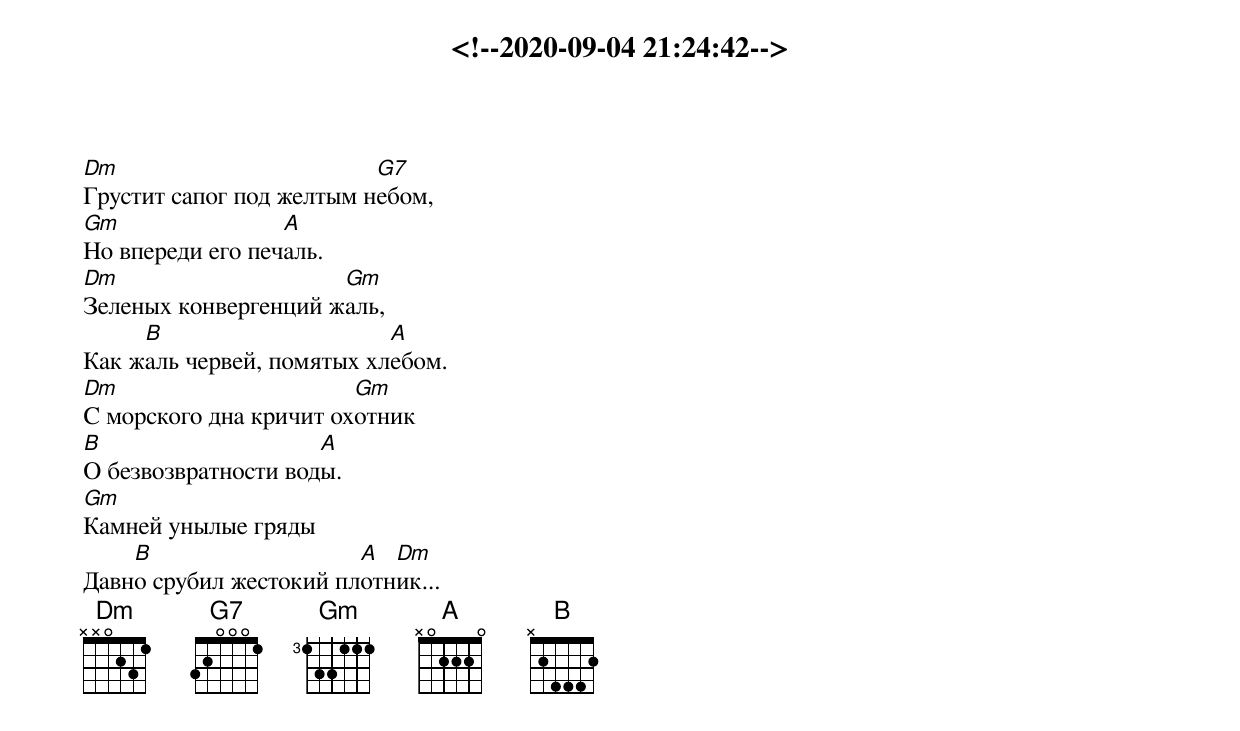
<!--2020-09-04 21:24:42-->
Dm                        G7
Грустит сапог под желтым небом,
Gm                A
Но впереди его печаль.
Dm                    Gm
Зеленых конвергенций жаль,
     B                     A
Как жаль червей, помятых хлебом.
Dm                      Gm
С морского дна кричит охотник
B                    A
О безвозвратности воды.
Gm
Камней унылые гряды
    B                   A  Dm
Давно срубил жестокий плотник...
